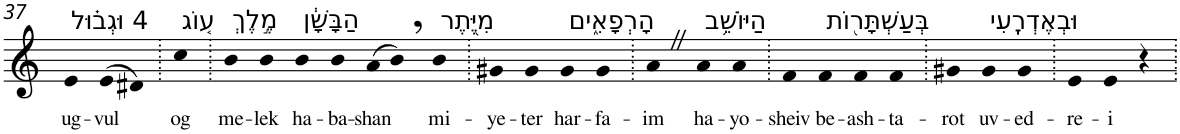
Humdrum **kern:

**kern	**text
*part1	*part1
*staff1	*staff1
*I"Piano	*
*I'Pno	*
!!LO:PB:g=z
*clefG2	*
*k[]	*
=37	=37
!LO:TX:a:t=4 וּגְב֗וּל	!
!	!LO:LY:b
4e	ug-
!	!LO:LY:b
(>8e	-vul
8d#X)	.
=38.	=38.
!LO:TX:a:t=ע֚וֹג	!
!	!LO:LY:b
4cc	og
=39.	=39.
!LO:TX:a:t=מֶ֣לֶךְ	!
!	!LO:LY:b
4b	me-
!	!LO:LY:b
4b	-lek
!LO:TX:a:t=הַבָּשָׁ֔ן	!
!	!LO:LY:b
4b	ha-
!	!LO:LY:b
4b	-ba-
!	!LO:LY:b
(>8a	-shan
8b,)	.
!LO:TX:a:t=מִיֶּ֖תֶר	!
!	!LO:LY:b
4b	mi-
=40.	=40.
!	!LO:LY:b
4g#X	-ye-
!	!LO:LY:b
4g#	-ter
!LO:TX:a:t=הָרְפָאִ֑ים	!
!	!LO:LY:b
4g#	har-
!	!LO:LY:b
4g#	-fa-
=41.	=41.
!	!LO:LY:b
4aZ	-im
!LO:TX:a:t=הַיּוֹשֵׁ֥ב	!
!	!LO:LY:b
4a	ha-
!	!LO:LY:b
4a	-yo-
=42.	=42.
!	!LO:LY:b
4f	-sheiv
!LO:TX:a:t=בְּעַשְׁתָּר֖וֹת	!
!	!LO:LY:b
4f	be-
!	!LO:LY:b
4f	-ash-
!	!LO:LY:b
4f	-ta-
=43.	=43.
!	!LO:LY:b
4g#X	-rot
!LO:TX:a:t=וּבְאֶדְרֶֽעִי	!
!	!LO:LY:b
4g#	uv-
!	!LO:LY:b
4g#	-ed-
=44.	=44.
!	!LO:LY:b
4e	-re-
!	!LO:LY:b
4e	-i
4r	.
=.	=.
*-	*-
